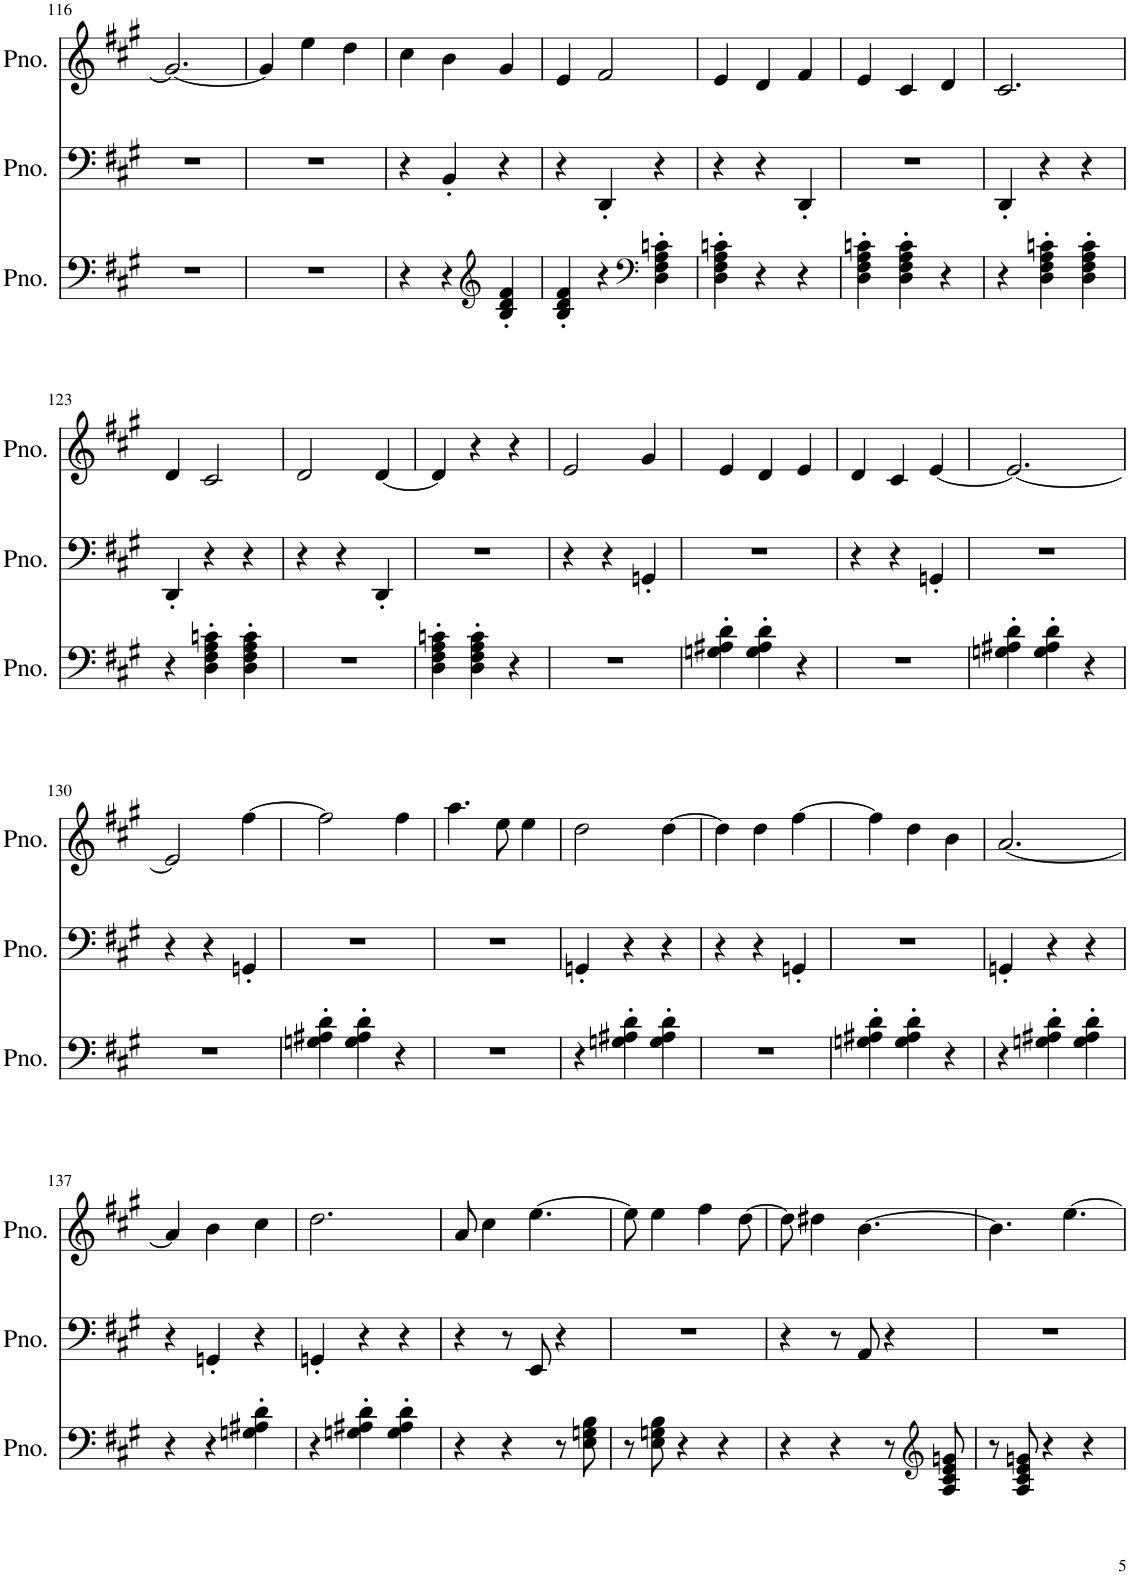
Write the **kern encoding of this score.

**kern	**kern	**kern
*part3	*part2	*part1
*staff3	*staff2	*staff1
*I"Piano	*I"Piano	*I"Piano
*I'Pno.	*I'Pno.	*I'Pno.
!!LO:PB:g=z
*clefF4	*clefF4	*clefG2
*k[f#c#g#]	*k[f#c#g#]	*k[]
*M3/4	*M3/4	*M3/4
=116	=116	=116
2.r	2.r	2.g#/_
=117	=117	=117
2.r	2.r	4g#/]
.	.	4ee\
.	.	4dd\
=118	=118	=118
4r	4r	4cc#\
4r	4BB'/	4b\
*clefG2	*	*
4B/' 4d/' 4f#/'	4r	4g#/
=119	=119	=119
4B/' 4d/' 4f#/'	4r	4e/
4r	4DD'/	2f#/
*clefF4	*	*
4D\' 4F#\' 4A\' 4cn\'	4r	.
=120	=120	=120
4D\' 4F#\' 4A\' 4cn\'	4r	4e/
4r	4r	4d/
4r	4DD'/	4f#/
=121	=121	=121
4D\' 4F#\' 4A\' 4cn\'	2.r	4e/
4D\' 4F#\' 4A\' 4c\'	.	4c#/
4r	.	4d/
=122	=122	=122
4r	4DD'/	2.c#/
4D\' 4F#\' 4A\' 4cn\'	4r	.
4D\' 4F#\' 4A\' 4c\'	4r	.
!!LO:LB:g=z
=123	=123	=123
4r	4DD'/	4d/
4D\' 4F#\' 4A\' 4cn\'	4r	2c#/
4D\' 4F#\' 4A\' 4c\'	4r	.
=124	=124	=124
2.r	4r	2d/
.	4r	.
.	4DD'/	[4d/
=125	=125	=125
4D\' 4F#\' 4A\' 4cn\'	2.r	4d/]
4D\' 4F#\' 4A\' 4c\'	.	4r
4r	.	4r
=126	=126	=126
2.r	4r	2e/
.	4r	.
.	4GGn'/	4g#/
=127	=127	=127
4Gn\' 4A#X\' 4d\'	2.r	4e/
4G\' 4A#\' 4d\'	.	4d/
4r	.	4e/
=128	=128	=128
2.r	4r	4d/
.	4r	4c#/
.	4GGn'/	[4e/
=129	=129	=129
4Gn\' 4A#X\' 4d\'	2.r	2.e/_
4G\' 4A#\' 4d\'	.	.
4r	.	.
!!LO:LB:g=z
=130	=130	=130
2.r	4r	2e/]
.	4r	.
.	4GGn'/	[4ff#\
=131	=131	=131
4Gn\' 4A#X\' 4d\'	2.r	2ff#\]
4G\' 4A#\' 4d\'	.	.
4r	.	4ff#\
=132	=132	=132
2.r	2.r	4.aa\
.	.	8ee\
.	.	4ee\
=133	=133	=133
4r	4GGn'/	2dd\
4Gn\' 4A#X\' 4d\'	4r	.
4G\' 4A#\' 4d\'	4r	[4dd\
=134	=134	=134
2.r	4r	4dd\]
.	4r	4dd\
.	4GGn'/	[4ff#\
=135	=135	=135
4Gn\' 4A#X\' 4d\'	2.r	4ff#\]
4G\' 4A#\' 4d\'	.	4dd\
4r	.	4b\
=136	=136	=136
4r	4GGn'/	[2.a/
4Gn\' 4A#X\' 4d\'	4r	.
4G\' 4A#\' 4d\'	4r	.
!!LO:LB:g=z
=137	=137	=137
4r	4r	4a/]
4r	4GGn'/	4b\
4Gn\' 4A#X\' 4d\'	4r	4cc#\
=138	=138	=138
4r	4GGn'/	2.dd\
4Gn\' 4A#X\' 4d\'	4r	.
4G\' 4A#\' 4d\'	4r	.
=139	=139	=139
4r	4r	8a/
.	.	4cc#\
4r	8r	.
.	8EE/	[4.ee\
8r	4r	.
8E\ 8Gn\ 8B\	.	.
=140	=140	=140
8r	2.r	8ee\]
8E\ 8Gn\ 8B\	.	4ee\
4r	.	.
.	.	4ff#\
4r	.	.
.	.	[8dd\
=141	=141	=141
4r	4r	8dd\]
.	.	4dd#X\
4r	8r	.
.	8AA/	[4.b\
8r	4r	.
*clefG2	*	*
8A/ 8c#/ 8e/ 8gn/	.	.
=142	=142	=142
8r	2.r	4.b\]
8A/ 8c#/ 8e/ 8gn/	.	.
4r	.	.
.	.	[4.ee\
4r	.	.
=	=	=
*-	*-	*-
